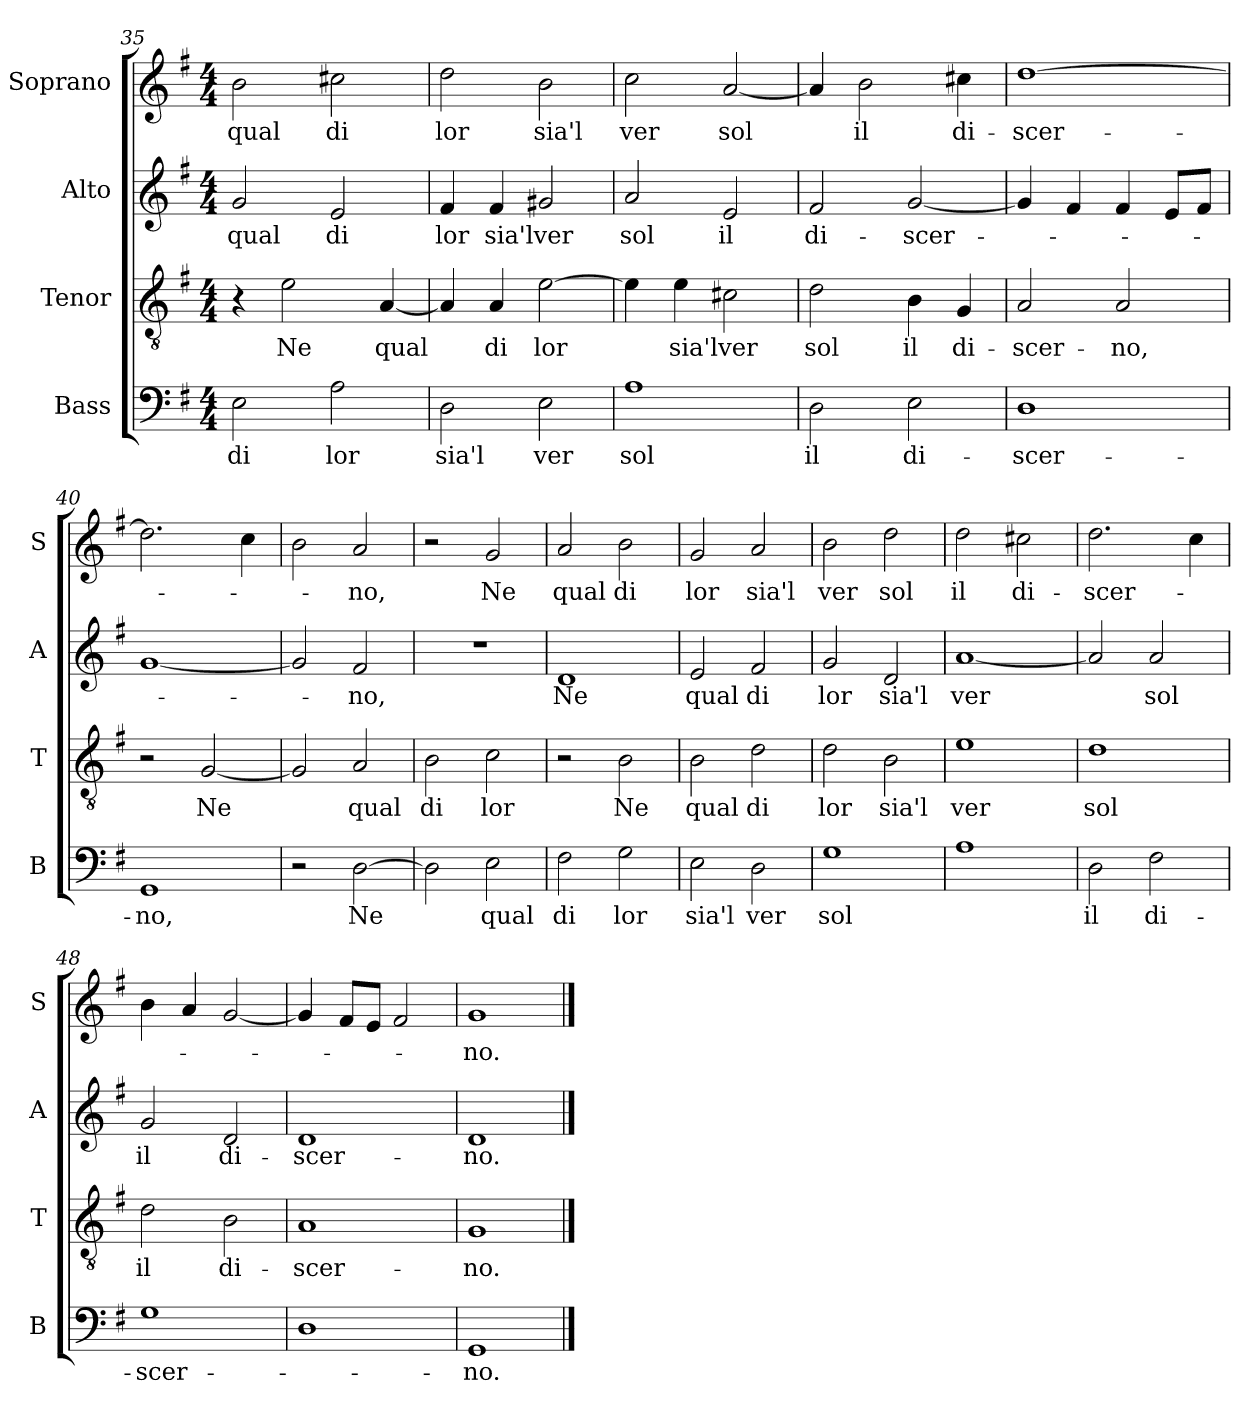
**kern	**text	**kern	**text	**kern	**text	**kern	**text
*part4	*part4	*part3	*part3	*part2	*part2	*part1	*part1
*staff4	*staff4	*staff3	*staff3	*staff2	*staff2	*staff1	*staff1
*I"Bass	*	*I"Tenor	*	*I"Alto	*	*I"Soprano	*
*I'B	*	*I'T	*	*I'A	*	*I'S	*
*clefF4	*	*clefGv2	*	*clefG2	*	*clefG2	*
*k[f#]	*	*k[f#]	*	*k[f#]	*	*k[f#]	*
*G:	*	*G:	*	*G:	*	*G:	*
*M4/4	*	*M4/4	*	*M4/4	*	*M4/4	*
=35	=35	=35	=35	=35	=35	=35	=35
!	!LO:LY:b	!	!	!	!LO:LY:b	!	!LO:LY:b
2E\	di	4r	.	2g/	qual	2b\	qual
!	!	!	!LO:LY:b	!	!	!	!
.	.	2e\	Ne	.	.	.	.
!	!LO:LY:b	!	!	!	!LO:LY:b	!	!LO:LY:b
2A\	lor	.	.	2e/	di	2cc#X\	di
!	!	!	!LO:LY:b	!	!	!	!
.	.	[4A/	qual	.	.	.	.
=36	=36	=36	=36	=36	=36	=36	=36
!	!LO:LY:b	!	!	!	!LO:LY:b	!	!LO:LY:b
2D\	sia'l	4A/]	.	4f#/	lor	2dd\	lor
!	!	!	!LO:LY:b	!	!LO:LY:b	!	!
.	.	4A/	di	4f#/	sia'l	.	.
!	!LO:LY:b	!	!LO:LY:b	!	!LO:LY:b	!	!LO:LY:b
2E\	ver	[2e\	lor	2g#X/	ver	2b\	sia'l
=37	=37	=37	=37	=37	=37	=37	=37
!	!LO:LY:b	!	!	!	!LO:LY:b	!	!LO:LY:b
1A	sol	4e\]	.	2a/	sol	2cc\	ver
!	!	!	!LO:LY:b	!	!	!	!
.	.	4e\	sia'l	.	.	.	.
!	!	!	!LO:LY:b	!	!LO:LY:b	!	!LO:LY:b
.	.	2c#X\	ver	2e/	il	[2a/	sol
=38	=38	=38	=38	=38	=38	=38	=38
!	!LO:LY:b	!	!LO:LY:b	!	!LO:LY:b	!	!
2D\	il	2d\	sol	2f#/	di-	4a/]	.
!	!	!	!	!	!	!	!LO:LY:b
.	.	.	.	.	.	2b\	il
!	!LO:LY:b	!	!LO:LY:b	!	!LO:LY:b	!	!
2E\	di-	4B\	il	[2g/	-scer-	.	.
!	!	!	!LO:LY:b	!	!	!	!LO:LY:b
.	.	4G/	di-	.	.	4cc#X\	di-
=39	=39	=39	=39	=39	=39	=39	=39
!	!LO:LY:b	!	!LO:LY:b	!	!	!	!LO:LY:b
1D	-scer-	2A/	-scer-	4g/]	.	[1dd	-scer-
.	.	.	.	4f#/	.	.	.
!	!	!	!LO:LY:b	!	!	!	!
.	.	2A/	-no,	4f#/	.	.	.
.	.	.	.	8e/L	.	.	.
.	.	.	.	8f#/J	.	.	.
!!LO:LB:g=z
=40	=40	=40	=40	=40	=40	=40	=40
!	!LO:LY:b	!	!	!	!	!	!
1GG	-no,	2r	.	[1g	.	2.dd\]	.
!	!	!	!LO:LY:b	!	!	!	!
.	.	[2G/	Ne	.	.	.	.
.	.	.	.	.	.	4cc\	.
=41	=41	=41	=41	=41	=41	=41	=41
2r	.	2G/]	.	2g/]	.	2b\	.
!	!LO:LY:b	!	!LO:LY:b	!	!LO:LY:b	!	!LO:LY:b
[2D\	Ne	2A/	qual	2f#/	-no,	2a/	-no,
=42	=42	=42	=42	=42	=42	=42	=42
!	!	!	!LO:LY:b	!	!	!	!
2D\]	.	2B\	di	1r	.	2r	.
!	!LO:LY:b	!	!LO:LY:b	!	!	!	!LO:LY:b
2E\	qual	2c\	lor	.	.	2g/	Ne
=43	=43	=43	=43	=43	=43	=43	=43
!	!LO:LY:b	!	!	!	!LO:LY:b	!	!LO:LY:b
2F#\	di	2r	.	1d	Ne	2a/	qual
!	!LO:LY:b	!	!LO:LY:b	!	!	!	!LO:LY:b
2G\	lor	2B\	Ne	.	.	2b\	di
=44	=44	=44	=44	=44	=44	=44	=44
!	!LO:LY:b	!	!LO:LY:b	!	!LO:LY:b	!	!LO:LY:b
2E\	sia'l	2B\	qual	2e/	qual	2g/	lor
!	!LO:LY:b	!	!LO:LY:b	!	!LO:LY:b	!	!LO:LY:b
2D\	ver	2d\	di	2f#/	di	2a/	sia'l
=45	=45	=45	=45	=45	=45	=45	=45
!	!LO:LY:b	!	!LO:LY:b	!	!LO:LY:b	!	!LO:LY:b
1G	sol	2d\	lor	2g/	lor	2b\	ver
!	!	!	!LO:LY:b	!	!LO:LY:b	!	!LO:LY:b
.	.	2B\	sia'l	2d/	sia'l	2dd\	sol
!!LO:LB:g=z
=46	=46	=46	=46	=46	=46	=46	=46
!	!	!	!LO:LY:b	!	!LO:LY:b	!	!LO:LY:b
1A	.	1e	ver	[1a	ver	2dd\	il
!	!	!	!	!	!	!	!LO:LY:b
.	.	.	.	.	.	2cc#X\	di-
=47	=47	=47	=47	=47	=47	=47	=47
!	!LO:LY:b	!	!LO:LY:b	!	!	!	!LO:LY:b
2D\	il	1d	sol	2a/]	.	2.dd\	-scer-
!	!LO:LY:b	!	!	!	!LO:LY:b	!	!
2F#\	di-	.	.	2a/	sol	.	.
.	.	.	.	.	.	4cc\	.
=48	=48	=48	=48	=48	=48	=48	=48
!	!LO:LY:b	!	!LO:LY:b	!	!LO:LY:b	!	!
1G	-scer-	2d\	il	2g/	il	4b\	.
.	.	.	.	.	.	4a/	.
!	!	!	!LO:LY:b	!	!LO:LY:b	!	!
.	.	2B\	di-	2d/	di-	[2g/	.
=49	=49	=49	=49	=49	=49	=49	=49
!	!	!	!LO:LY:b	!	!LO:LY:b	!	!
1D	.	1A	-scer-	1d	-scer-	4g/]	.
.	.	.	.	.	.	8f#/L	.
.	.	.	.	.	.	8e/J	.
.	.	.	.	.	.	2f#/	.
=50	=50	=50	=50	=50	=50	=50	=50
!	!LO:LY:b	!	!LO:LY:b	!	!LO:LY:b	!	!LO:LY:b
1GG	-no.	1G	-no.	1d	-no.	1g	-no.
==	==	==	==	==	==	==	==
*-	*-	*-	*-	*-	*-	*-	*-
